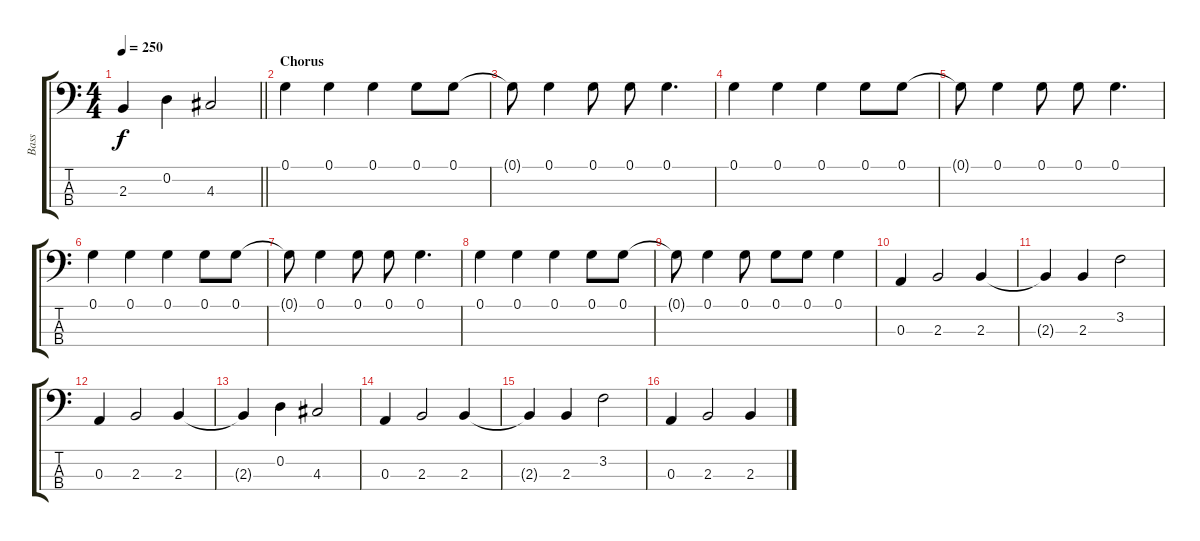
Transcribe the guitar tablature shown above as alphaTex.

\track ("Bass" "Bass") {instrument electricbasspick}
\staff {score tabs}
\tuning (G2 D2 A1 E1) {hide}
\ts (4 4)
\tempo 250
\clef f4
\barLineRight lightlight
\ks c
2.3{t}.4{dy f} 0.2.4 4.3.2 |
\section ("" "Chorus")
0.1.4 0.1.4 0.1.4 0.1.8 0.1.8 |
0.1{t}.8 0.1.4 0.1.8 0.1.8 0.1.4{d} |
0.1.4 0.1.4 0.1.4 0.1.8 0.1.8 |
0.1{t}.8 0.1.4 0.1.8 0.1.8 0.1.4{d} |
0.1.4 0.1.4 0.1.4 0.1.8 0.1.8 |
0.1{t}.8 0.1.4 0.1.8 0.1.8 0.1.4{d} |
0.1.4 0.1.4 0.1.4 0.1.8 0.1.8 |
0.1{t}.8 0.1.4 0.1.8 0.1.8 0.1.8 0.1.4 |
0.3.4 2.3.2 2.3.4 |
2.3{t}.4 2.3.4 3.2.2 |
0.3.4 2.3.2 2.3.4 |
2.3{t}.4 0.2.4 4.3.2 |
0.3.4 2.3.2 2.3.4 |
2.3{t}.4 2.3.4 3.2.2 |
0.3.4 2.3.2 2.3.4
